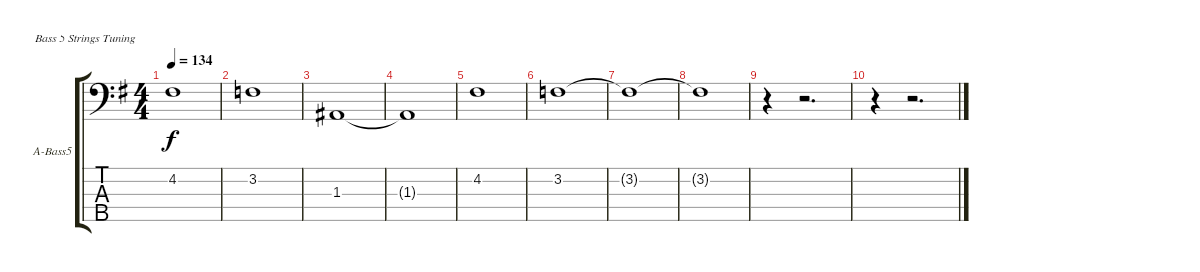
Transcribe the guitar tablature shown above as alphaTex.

\bracketExtendMode groupsimilarinstruments
\firstSystemTrackNameOrientation horizontal
\otherSystemsTrackNameOrientation horizontal
\track ("Keyboard 3 - Brat/Shagrath" "A-Bass5") {instrument stringensemble1}
\staff {score tabs}
\tuning (G2 D2 A1 E1 B0)
\displaytranspose 12
\ts (4 4)
\tempo 134
\clef f4
\ks g
4.2.1{dy f} |
3.2.1 |
1.3.1 |
1.3{t}.1 |
4.2.1 |
3.2.1 |
3.2{t}.1 |
3.2{t}.1 |
r.4 r.2{d} |
r.4 r.2{d}
